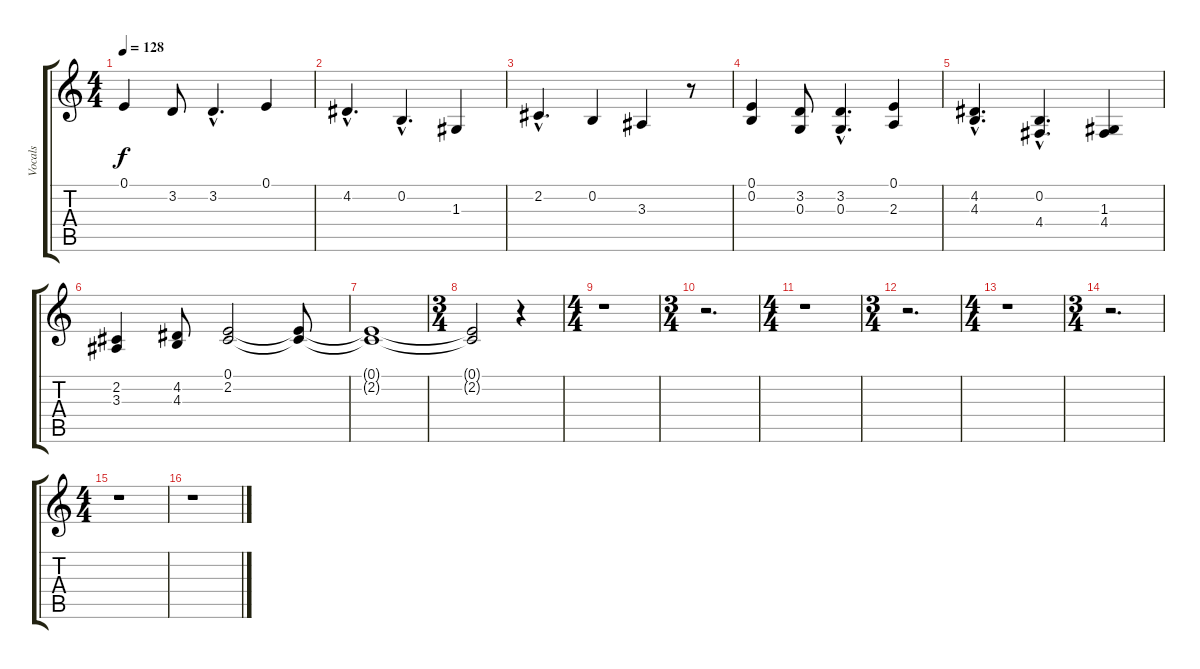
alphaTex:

\track ("Vocals" "Vocals") {instrument lead1square}
\staff {score tabs}
\tuning (E4 B3 G3 D3 A2 E2) {hide}
\ts (4 4)
\tempo 128
\clef g2
\ks c
0.1.4{dy f} 3.2.8 3.2{hac}.4{d} 0.1.4 |
4.2{hac}.4{d} 0.2{hac}.4{d} 1.3.4 |
2.2{hac}.4{d} 0.2.4 3.3.4 r.8 |
(0.1 0.2).4 (3.2 0.3).8 (3.2{hac} 0.3{hac}).4{d} (0.1 2.3).4 |
(4.2{hac} 4.3{hac}).4{d} (0.2{hac} 4.4{hac}).4{d} (1.3 4.4).4 |
(2.2 3.3).4 (4.2 4.3).8 (0.1 2.2).2 (0.1{t} 2.2{t}).8 |
(0.1{t} 2.2{t}).1 |
\ts (3 4)
(0.1{t} 2.2{t}).2 r.4 |
\ts (4 4)
r.1 |
\ts (3 4)
r.2{d} |
\ts (4 4)
r.1 |
\ts (3 4)
r.2{d} |
\ts (4 4)
r.1 |
\ts (3 4)
r.2{d} |
\ts (4 4)
r.1 |
r.1
